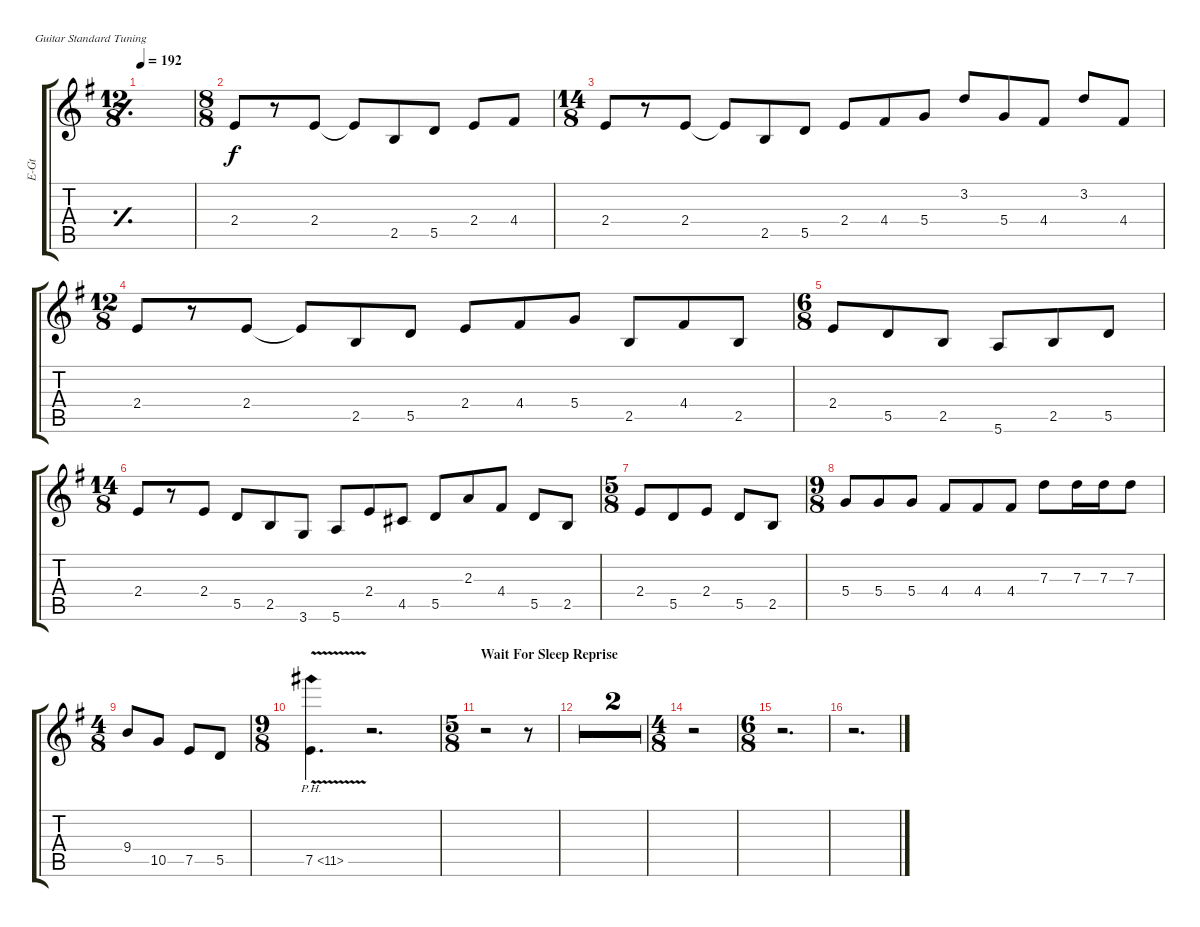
\defaultSystemsLayout 4
\bracketExtendMode groupsimilarinstruments
\otherSystemsTrackNameOrientation horizontal
\track ("Rhythm Guitar II" "E-Gt") {multiBarRest instrument distortionguitar}
\staff {score tabs}
\tuning (E4 B3 G3 D3 A2 E2)
\ts (12 8)
\tempo 192
\clef g2
\simile simple
\ks g
|
\ts (8 8)
\beaming (8 3 3 3 3)
2.4{acc forcenatural}.8{beam Up} r.8{beam Up} 2.4{acc forcenatural}.8{beam Up} 2.4{t acc forcenatural}.8{beam Up} 2.5{acc forcenatural}.8{beam Up} 5.5{acc forcenatural}.8{beam Up} 2.4{acc forcenatural}.8{beam Up} 4.4{acc #}.8{beam Up} |
\ts (14 8)
\beaming (8 3 3 3 3)
2.4{acc forcenatural}.8{beam Up} r.8{beam Up} 2.4{acc forcenatural}.8{beam Up} 2.4{t acc forcenatural}.8{beam Up} 2.5{acc forcenatural}.8{beam Up} 5.5{acc forcenatural}.8{beam Up} 2.4{acc forcenatural}.8{beam Up} 4.4{acc #}.8{beam Up} 5.4{acc forcenatural}.8{beam Up} 3.2{acc forcenatural}.8{beam Up} 5.4{acc forcenatural}.8{beam Up} 4.4{acc #}.8{beam Up} 3.2{acc forcenatural}.8{beam Up beam merge} 4.4{acc #}.8{beam Up} |
\ts (12 8)
\beaming (8 3 3 3 3)
2.4{acc forcenatural}.8{beam Up} r.8{beam Up} 2.4{acc forcenatural}.8{beam Up} 2.4{t acc forcenatural}.8{beam Up} 2.5{acc forcenatural}.8{beam Up} 5.5{acc forcenatural}.8{beam Up} 2.4{acc forcenatural}.8{beam Up} 4.4{acc #}.8{beam Up} 5.4{acc forcenatural}.8{beam Up} 2.5{acc forcenatural}.8{beam Up} 4.4{acc #}.8{beam Up} 2.5{acc forcenatural}.8{beam Up} |
\ts (6 8)
\beaming (8 3 3 3 3)
2.4{acc forcenatural}.8{beam Up} 5.5{acc forcenatural}.8{beam Up} 2.5{acc forcenatural}.8{beam Up} 5.6{acc forcenatural}.8{beam Up} 2.5{acc forcenatural}.8{beam Up} 5.5{acc forcenatural}.8{beam Up} |
\ts (14 8)
\beaming (8 3 3 3 3)
2.4{acc forcenatural}.8{beam Up} r.8{beam Up} 2.4{acc forcenatural}.8{beam Up} 5.5{acc forcenatural}.8{beam Up} 2.5{acc forcenatural}.8{beam Up} 3.6{acc forcenatural}.8{beam Up} 5.6{acc forcenatural}.8{beam Up} 2.4{acc forcenatural}.8{beam Up} 4.5{acc #}.8{beam Up} 5.5{acc forcenatural}.8{beam Up} 2.3{acc forcenatural}.8{beam Up} 4.4{acc #}.8{beam Up} 5.5{acc forcenatural}.8{beam Up beam merge} 2.5{acc forcenatural}.8{beam Up} |
\ts (5 8)
\beaming (8 3 3 3 3)
2.4{acc forcenatural}.8{beam Up} 5.5{acc forcenatural}.8{beam Up} 2.4{acc forcenatural}.8{beam Up} 5.5{acc forcenatural}.8{beam Up} 2.5{acc forcenatural}.8{beam Up} |
\ts (9 8)
\beaming (8 3 3 3 3)
5.4{acc forcenatural}.8{beam Up} 5.4{acc forcenatural}.8{beam Up} 5.4{acc forcenatural}.8{beam Up} 4.4{acc #}.8{beam Up} 4.4{acc #}.8{beam Up} 4.4{acc #}.8{beam Up} 7.3{acc forcenatural}.8{beam Down} 7.3{acc forcenatural}.16{beam Down} 7.3{acc forcenatural}.16{beam Down} 7.3{acc forcenatural}.8{beam Down} |
\ts (4 8)
\beaming (8 3 3 3 3)
9.4{acc forcenatural}.8{beam Up beam merge} 10.5{acc forcenatural}.8{beam Up beam split} 7.5{acc forcenatural}.8{beam Up beam merge} 5.5{acc forcenatural}.8{beam Up} |
\ts (9 8)
\beaming (8 3 3 3 3)
7.5{ph 4 v acc forcenatural}.4{d beam Down} r.2{d beam Down} |
\ts (5 8)
\beaming (8 3 3 3 3)
\section ("" "Wait For Sleep Reprise")
r.2{beam Down} r.8{beam Down} |
r.2{beam Down} r.8{beam Down} |
r.2{beam Down} r.8{beam Down} |
\ts (4 8)
\beaming (8 2 2)
r.2{beam Down} |
\ts (6 8)
\beaming (8 3 3)
r.2{d beam Down} |
r.2{d beam Down}
